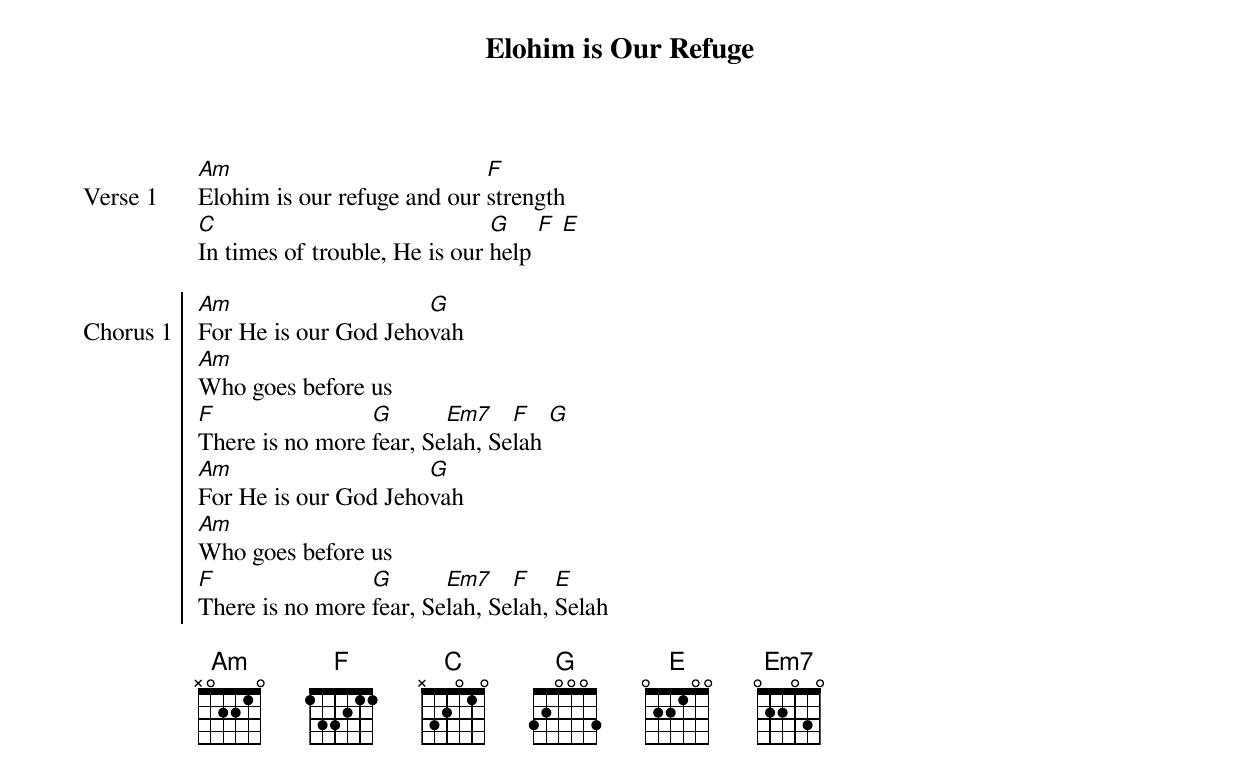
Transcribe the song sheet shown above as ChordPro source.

{title: Elohim is Our Refuge}
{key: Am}
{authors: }
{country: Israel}
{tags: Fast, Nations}
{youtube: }
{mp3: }
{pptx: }

{sov Verse 1}
[Am]Elohim is our refuge and our [F]strength
[C]In times of trouble, He is our [G]help [F] [E]

{eov}
{soc Chorus 1}
[Am]For He is our God Jeho[G]vah
[Am]Who goes before us
[F]There is no more [G]fear, Se[Em7]lah, Se[F]lah [G]
[Am]For He is our God Jeho[G]vah
[Am]Who goes before us
[F]There is no more [G]fear, Se[Em7]lah, Se[F]lah, [E]Selah

{eoc}
